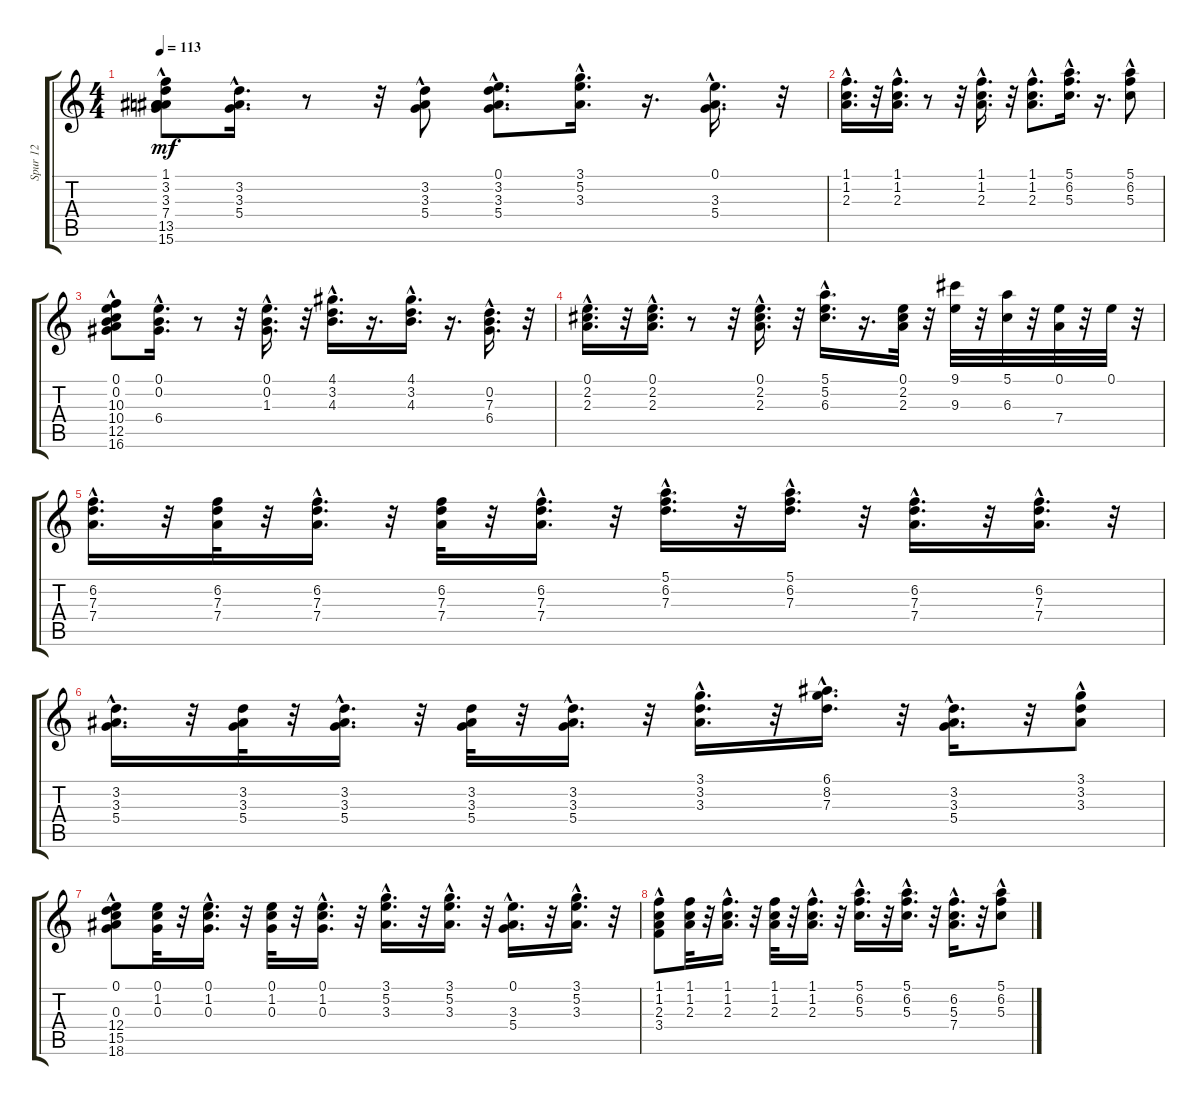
\track ("Spur 12" "Spur 12") {instrument electricguitarclean}
\staff {score tabs}
\tuning (E4 B3 G3 D3 A2 E2) {hide}
\ts (4 4)
\tempo 113
\clef g2
\ks c
(1.1 3.2{hac} 3.3{hac} 7.4 13.5{hac} 15.6{hac}).8{dy mf} (3.2{hac} 3.3{hac} 5.4{hac}).16{d} r.8 r.32 (3.2 3.3{hac} 5.4{hac}).8 (0.1{hac} 3.2{hac} 3.3{hac} 5.4{hac}).8{d} (3.1{hac} 5.2{hac} 3.3{hac}).16{d} r.16{d} (0.1{hac} 3.3{hac} 5.4{hac}).16{d} r.32 |
(1.1{hac} 1.2{hac} 2.3{hac}).16{d} r.32 (1.1{hac} 1.2{hac} 2.3{hac}).16{d} r.8 r.32 (1.1{hac} 1.2{hac} 2.3{hac}).16{d} r.32 (1.1{hac} 1.2{hac} 2.3).8{d} (5.1{hac} 6.2{hac} 5.3{hac}).16{d} r.16{d} (5.1{hac} 6.2 5.3).8 |
(0.1{hac} 0.2{hac} 10.3 10.4 12.5 16.6{hac}).8 (0.1{hac} 0.2{hac} 6.4{hac}).16{d} r.8 r.32 (0.1{hac} 0.2{hac} 1.3{hac}).16{d} r.32 (4.1{hac} 3.2{hac} 4.3{hac}).16{d} r.16{d} (4.1{hac} 3.2{hac} 4.3{hac}).16{d} r.16{d} (0.2{hac} 7.3{hac} 6.4{hac}).16{d} r.32 |
(0.1{hac} 2.2{hac} 2.3{hac}).16{d} r.32 (0.1{hac} 2.2{hac} 2.3{hac}).16{d} r.8 r.32 (0.1{hac} 2.2{hac} 2.3{hac}).16{d} r.32 (5.1{hac} 5.2{hac} 6.3{hac}).16{d} r.16{d} (0.1 2.2 2.3).32 r.32 (9.1 9.3).32 r.32 (5.1 6.3).32 r.32 (0.1 7.4).32 r.32 0.1.32 r.32 |
(6.2{hac} 7.3{hac} 7.4{hac}).16{d} r.32 (6.2 7.3 7.4).32 r.32 (6.2{hac} 7.3{hac} 7.4{hac}).16{d} r.32 (6.2 7.3 7.4).32 r.32 (6.2{hac} 7.3{hac} 7.4{hac}).16{d} r.32 (5.1{hac} 6.2{hac} 7.3{hac}).16{d} r.32 (5.1{hac} 6.2{hac} 7.3{hac}).16{d} r.32 (6.2{hac} 7.3{hac} 7.4{hac}).16{d} r.32 (6.2{hac} 7.3{hac} 7.4{hac}).16{d} r.32 |
(3.2{hac} 3.3{hac} 5.4{hac}).16{d} r.32 (3.2 3.3 5.4).32 r.32 (3.2{hac} 3.3{hac} 5.4{hac}).16{d} r.32 (3.2 3.3 5.4).32 r.32 (3.2{hac} 3.3{hac} 5.4{hac}).16{d} r.32 (3.1{hac} 3.2{hac} 3.3{hac}).16{d} r.32 (6.1{hac} 8.2{hac} 7.3{hac}).16{d} r.32 (3.2{hac} 3.3{hac} 5.4{hac}).16{d} r.32 (3.1{hac} 3.2 3.3).8 |
(0.1{hac} 0.3{hac} 12.4 15.5{hac} 18.6).8 (0.1 1.2 0.3).32 r.32 (0.1{hac} 1.2{hac} 0.3{hac}).16{d} r.32 (0.1 1.2 0.3).32 r.32 (0.1{hac} 1.2{hac} 0.3{hac}).16{d} r.32 (3.1{hac} 5.2{hac} 3.3{hac}).16{d} r.32 (3.1{hac} 5.2{hac} 3.3{hac}).16{d} r.32 (0.1{hac} 3.3{hac} 5.4{hac}).16{d} r.32 (3.1{hac} 5.2{hac} 3.3{hac}).16{d} r.32 |
(1.1{hac} 1.2{hac} 2.3{hac} 3.4).8 (1.1 1.2 2.3).32 r.32 (1.1{hac} 1.2{hac} 2.3{hac}).16{d} r.32 (1.1 1.2 2.3).32 r.32 (1.1{hac} 1.2{hac} 2.3{hac}).16{d} r.32 (5.1{hac} 6.2{hac} 5.3{hac}).16{d} r.32 (5.1{hac} 6.2{hac} 5.3{hac}).16{d} r.32 (6.2{hac} 5.3{hac} 7.4{hac}).16{d} r.32 (5.1{hac} 6.2 5.3{hac}).8
